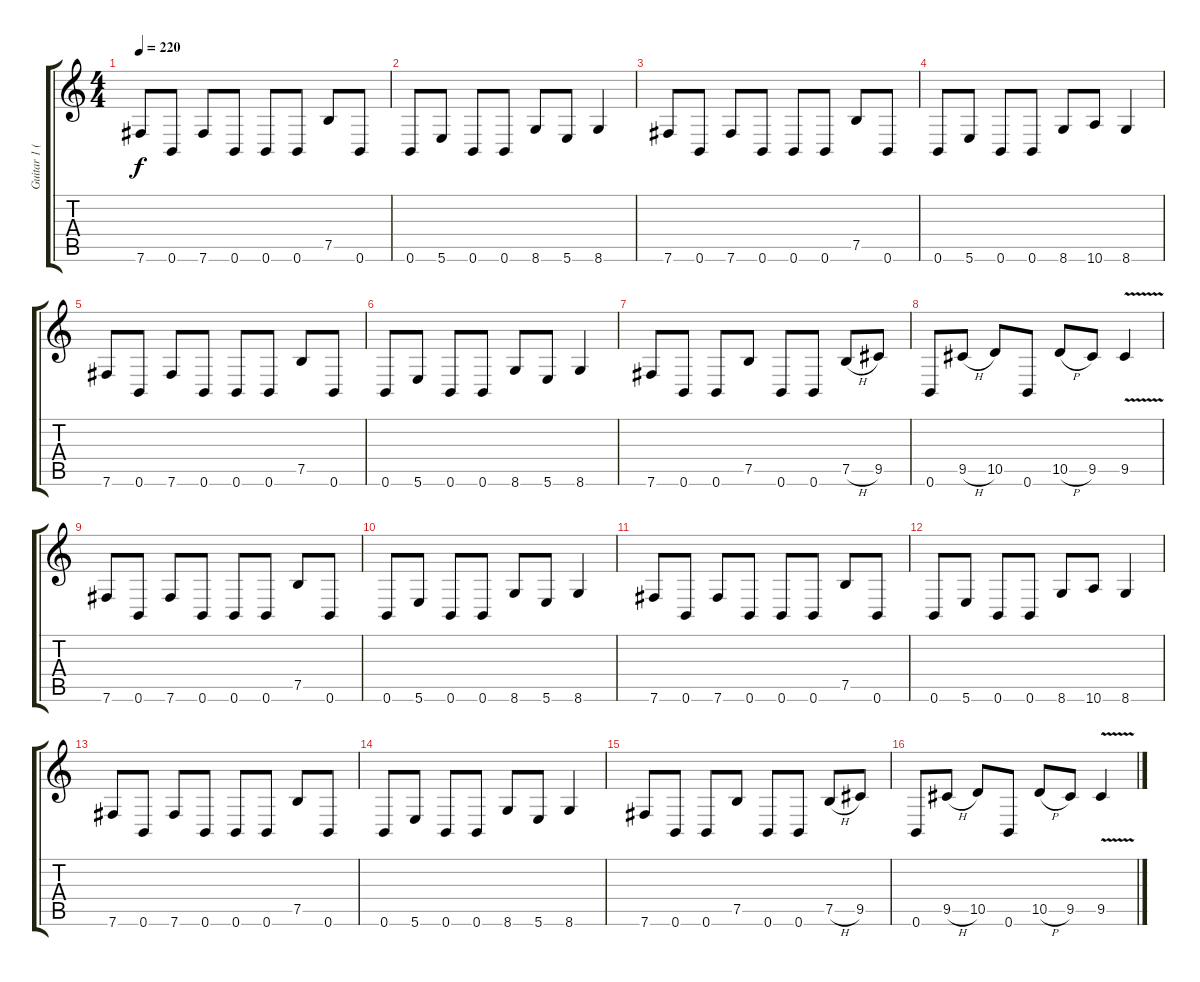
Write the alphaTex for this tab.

\track ("Guitar 1 (Sebastian Tuvi)" "Guitar 1 (") {instrument distortionguitar}
\staff {score tabs}
\tuning (B3 Gb3 D3 A2 E2 B1) {hide}
\ts (4 4)
\tempo 220
\clef g2
\ks c
7.6.8{dy f} 0.6.8 7.6.8 0.6.8 0.6.8 0.6.8 7.5.8 0.6.8 |
0.6.8 5.6.8 0.6.8 0.6.8 8.6.8 5.6.8 8.6.4 |
7.6.8 0.6.8 7.6.8 0.6.8 0.6.8 0.6.8 7.5.8 0.6.8 |
0.6.8 5.6.8 0.6.8 0.6.8 8.6.8 10.6.8 8.6.4 |
7.6.8 0.6.8 7.6.8 0.6.8 0.6.8 0.6.8 7.5.8 0.6.8 |
0.6.8 5.6.8 0.6.8 0.6.8 8.6.8 5.6.8 8.6.4 |
7.6.8 0.6.8 0.6.8 7.5.8 0.6.8 0.6.8 7.5{h}.8 9.5.8 |
0.6.8 9.5{h}.8 10.5.8 0.6.8 10.5{h}.8 9.5.8 9.5{v}.4 |
7.6.8 0.6.8 7.6.8 0.6.8 0.6.8 0.6.8 7.5.8 0.6.8 |
0.6.8 5.6.8 0.6.8 0.6.8 8.6.8 5.6.8 8.6.4 |
7.6.8 0.6.8 7.6.8 0.6.8 0.6.8 0.6.8 7.5.8 0.6.8 |
0.6.8 5.6.8 0.6.8 0.6.8 8.6.8 10.6.8 8.6.4 |
7.6.8 0.6.8 7.6.8 0.6.8 0.6.8 0.6.8 7.5.8 0.6.8 |
0.6.8 5.6.8 0.6.8 0.6.8 8.6.8 5.6.8 8.6.4 |
7.6.8 0.6.8 0.6.8 7.5.8 0.6.8 0.6.8 7.5{h}.8 9.5.8 |
0.6.8 9.5{h}.8 10.5.8 0.6.8 10.5{h}.8 9.5.8 9.5{v}.4
